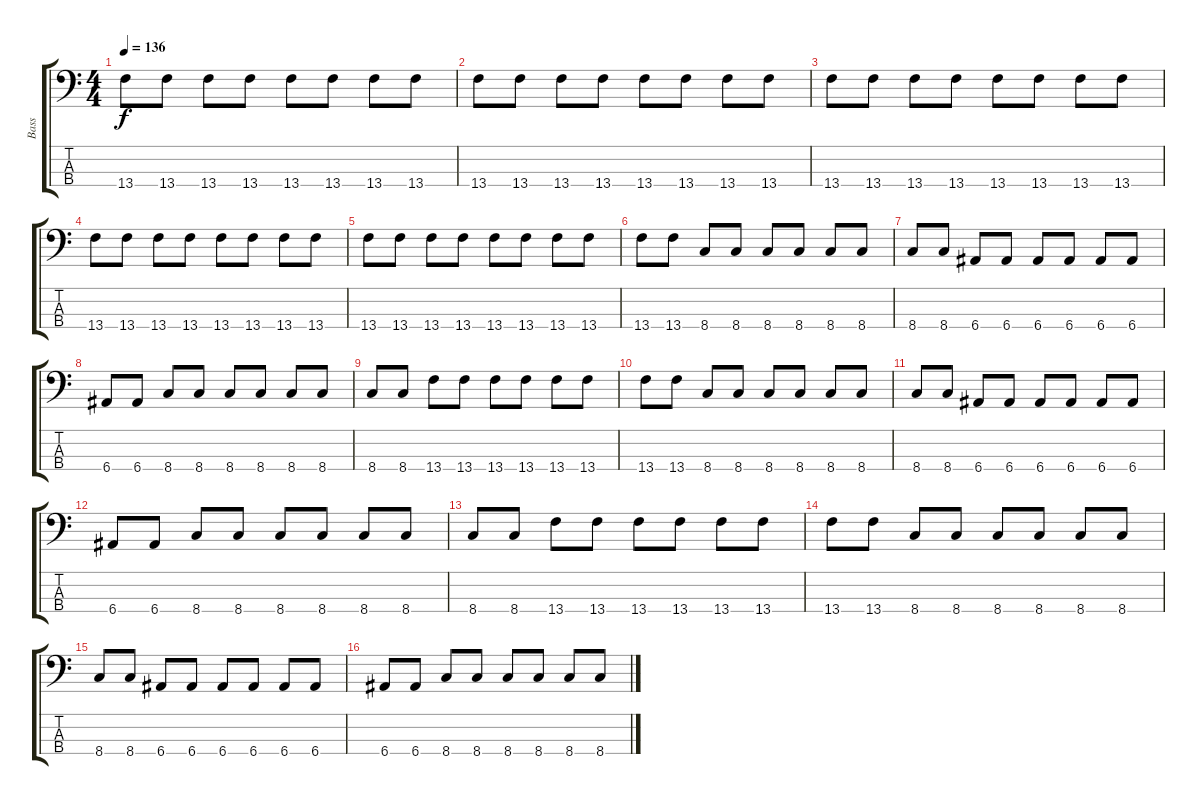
\track ("Bass" "Bass") {instrument electricbasspick}
\staff {score tabs}
\tuning (G2 D2 A1 E1) {hide}
\ts (4 4)
\tempo 136
\clef f4
\ks c
13.4.8{dy f} 13.4.8 13.4.8 13.4.8 13.4.8 13.4.8 13.4.8 13.4.8 |
13.4.8 13.4.8 13.4.8 13.4.8 13.4.8 13.4.8 13.4.8 13.4.8 |
13.4.8 13.4.8 13.4.8 13.4.8 13.4.8 13.4.8 13.4.8 13.4.8 |
13.4.8 13.4.8 13.4.8 13.4.8 13.4.8 13.4.8 13.4.8 13.4.8 |
13.4.8 13.4.8 13.4.8 13.4.8 13.4.8 13.4.8 13.4.8 13.4.8 |
13.4.8 13.4.8 8.4.8 8.4.8 8.4.8 8.4.8 8.4.8 8.4.8 |
8.4.8 8.4.8 6.4.8 6.4.8 6.4.8 6.4.8 6.4.8 6.4.8 |
6.4.8 6.4.8 8.4.8 8.4.8 8.4.8 8.4.8 8.4.8 8.4.8 |
8.4.8 8.4.8 13.4.8 13.4.8 13.4.8 13.4.8 13.4.8 13.4.8 |
13.4.8 13.4.8 8.4.8 8.4.8 8.4.8 8.4.8 8.4.8 8.4.8 |
8.4.8 8.4.8 6.4.8 6.4.8 6.4.8 6.4.8 6.4.8 6.4.8 |
6.4.8 6.4.8 8.4.8 8.4.8 8.4.8 8.4.8 8.4.8 8.4.8 |
8.4.8 8.4.8 13.4.8 13.4.8 13.4.8 13.4.8 13.4.8 13.4.8 |
13.4.8 13.4.8 8.4.8 8.4.8 8.4.8 8.4.8 8.4.8 8.4.8 |
8.4.8 8.4.8 6.4.8 6.4.8 6.4.8 6.4.8 6.4.8 6.4.8 |
6.4.8 6.4.8 8.4.8 8.4.8 8.4.8 8.4.8 8.4.8 8.4.8
